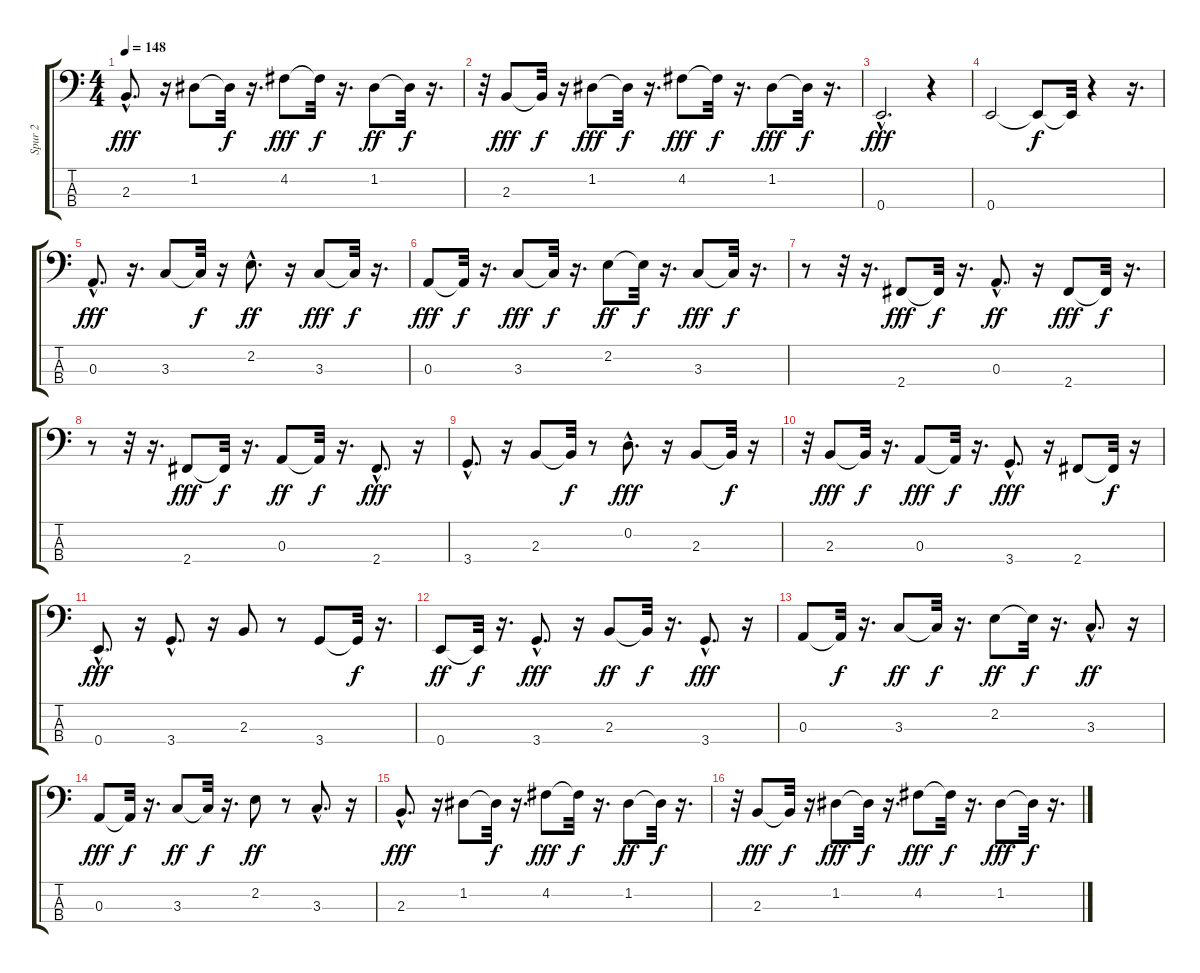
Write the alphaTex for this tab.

\track ("Spur 2" "Spur 2") {instrument electricbassfinger}
\staff {score tabs}
\tuning (G2 D2 A1 E1) {hide}
\ts (4 4)
\tempo 148
\clef f4
\ks c
2.3{hac}.8{d dy fff} r.16 1.2.8 1.2{t}.32{dy f} r.16{d} 4.2.8{dy fff} 4.2{t}.32{dy f} r.16{d} 1.2.8{dy ff} 1.2{t}.32{dy f} r.16{d} |
r.32 2.3.8{dy fff} 2.3{t}.32{dy f} r.16 1.2.8{dy fff} 1.2{t}.32{dy f} r.16{d} 4.2.8{dy fff} 4.2{t}.32{dy f} r.16{d} 1.2.8{dy fff} 1.2{t}.32{dy f} r.16{d} |
0.4{hac}.2{d dy fff} r.4 |
0.4.2 0.4{t}.8{dy f} 0.4{t}.32 r.4 r.16{d} |
0.3{hac}.8{d dy fff} r.16{d} 3.3.8 3.3{t}.32{dy f} r.16 2.2{hac}.8{d dy ff} r.16 3.3.8{dy fff} 3.3{t}.32{dy f} r.16{d} |
0.3.8{dy fff} 0.3{t}.32{dy f} r.16{d} 3.3.8{dy fff} 3.3{t}.32{dy f} r.16{d} 2.2.8{dy ff} 2.2{t}.32{dy f} r.16{d} 3.3.8{dy fff} 3.3{t}.32{dy f} r.16{d} |
r.8 r.32 r.16{d} 2.4.8{dy fff} 2.4{t}.32{dy f} r.16{d} 0.3{hac}.8{d dy ff} r.16 2.4.8{dy fff} 2.4{t}.32{dy f} r.16{d} |
r.8 r.32 r.16{d} 2.4.8{dy fff} 2.4{t}.32{dy f} r.16{d} 0.3.8{dy ff} 0.3{t}.32{dy f} r.16{d} 2.4{hac}.8{d dy fff} r.16 |
3.4{hac}.8{d} r.16 2.3.8 2.3{t}.32{dy f} r.8 0.2{hac}.8{d dy fff} r.16 2.3.8 2.3{t}.32{dy f} r.16 |
r.32 2.3.8{dy fff} 2.3{t}.32{dy f} r.16{d} 0.3.8{dy fff} 0.3{t}.32{dy f} r.16{d} 3.4{hac}.8{d dy fff} r.16 2.4.8 2.4{t}.32{dy f} r.16 |
0.4{hac}.8{d dy fff} r.16 3.4{hac}.8{d} r.16 2.3.8 r.8 3.4.8 3.4{t}.32{dy f} r.16{d} |
0.4.8{dy ff} 0.4{t}.32{dy f} r.16{d} 3.4{hac}.8{d dy fff} r.16 2.3.8{dy ff} 2.3{t}.32{dy f} r.16{d} 3.4{hac}.8{d dy fff} r.16 |
0.3.8 0.3{t}.32{dy f} r.16{d} 3.3.8{dy ff} 3.3{t}.32{dy f} r.16{d} 2.2.8{dy ff} 2.2{t}.32{dy f} r.16{d} 3.3{hac}.8{d dy ff} r.16 |
0.3.8{dy fff} 0.3{t}.32{dy f} r.16{d} 3.3.8{dy ff} 3.3{t}.32{dy f} r.16{d} 2.2.8{dy ff} r.8 3.3{hac}.8{d} r.16 |
2.3{hac}.8{d dy fff} r.16 1.2.8 1.2{t}.32{dy f} r.16{d} 4.2.8{dy fff} 4.2{t}.32{dy f} r.16{d} 1.2.8{dy ff} 1.2{t}.32{dy f} r.16{d} |
r.32 2.3.8{dy fff} 2.3{t}.32{dy f} r.16 1.2.8{dy fff} 1.2{t}.32{dy f} r.16{d} 4.2.8{dy fff} 4.2{t}.32{dy f} r.16{d} 1.2.8{dy fff} 1.2{t}.32{dy f} r.16{d}
